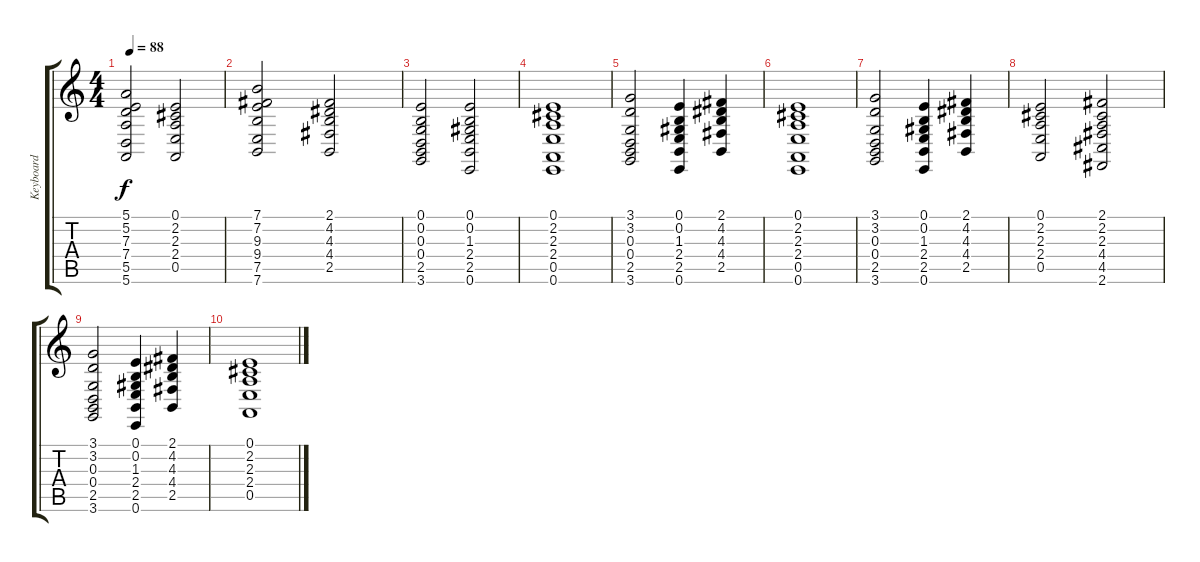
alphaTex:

\track ("Keyboard" "Keyboard") {instrument churchorgan}
\staff {score tabs}
\tuning (E4 B3 G3 D3 A2 E2) {hide}
\ts (4 4)
\tempo 88
\clef g2
\ks c
(5.1 5.2 7.3 7.4 5.5 5.6).2{dy f} (0.1 2.2 2.3 2.4 0.5).2 |
(7.1 7.2 9.3 9.4 7.5 7.6).2 (2.1 4.2 4.3 4.4 2.5).2 |
(0.1 0.2 0.3 0.4 2.5 3.6).2 (0.1 0.2 1.3 2.4 2.5 0.6).2 |
(0.1 2.2 2.3 2.4 0.5 0.6).1 |
(3.1 3.2 0.3 0.4 2.5 3.6).2 (0.1 0.2 1.3 2.4 2.5 0.6).4 (2.1 4.2 4.3 4.4 2.5).4 |
(0.1 2.2 2.3 2.4 0.5 0.6).1 |
(3.1 3.2 0.3 0.4 2.5 3.6).2 (0.1 0.2 1.3 2.4 2.5 0.6).4 (2.1 4.2 4.3 4.4 2.5).4 |
(0.1 2.2 2.3 2.4 0.5).2 (2.1 2.2 2.3 4.4 4.5 2.6).2 |
(3.1 3.2 0.3 0.4 2.5 3.6).2 (0.1 0.2 1.3 2.4 2.5 0.6).4 (2.1 4.2 4.3 4.4 2.5).4 |
(0.1 2.2 2.3 2.4 0.5).1
